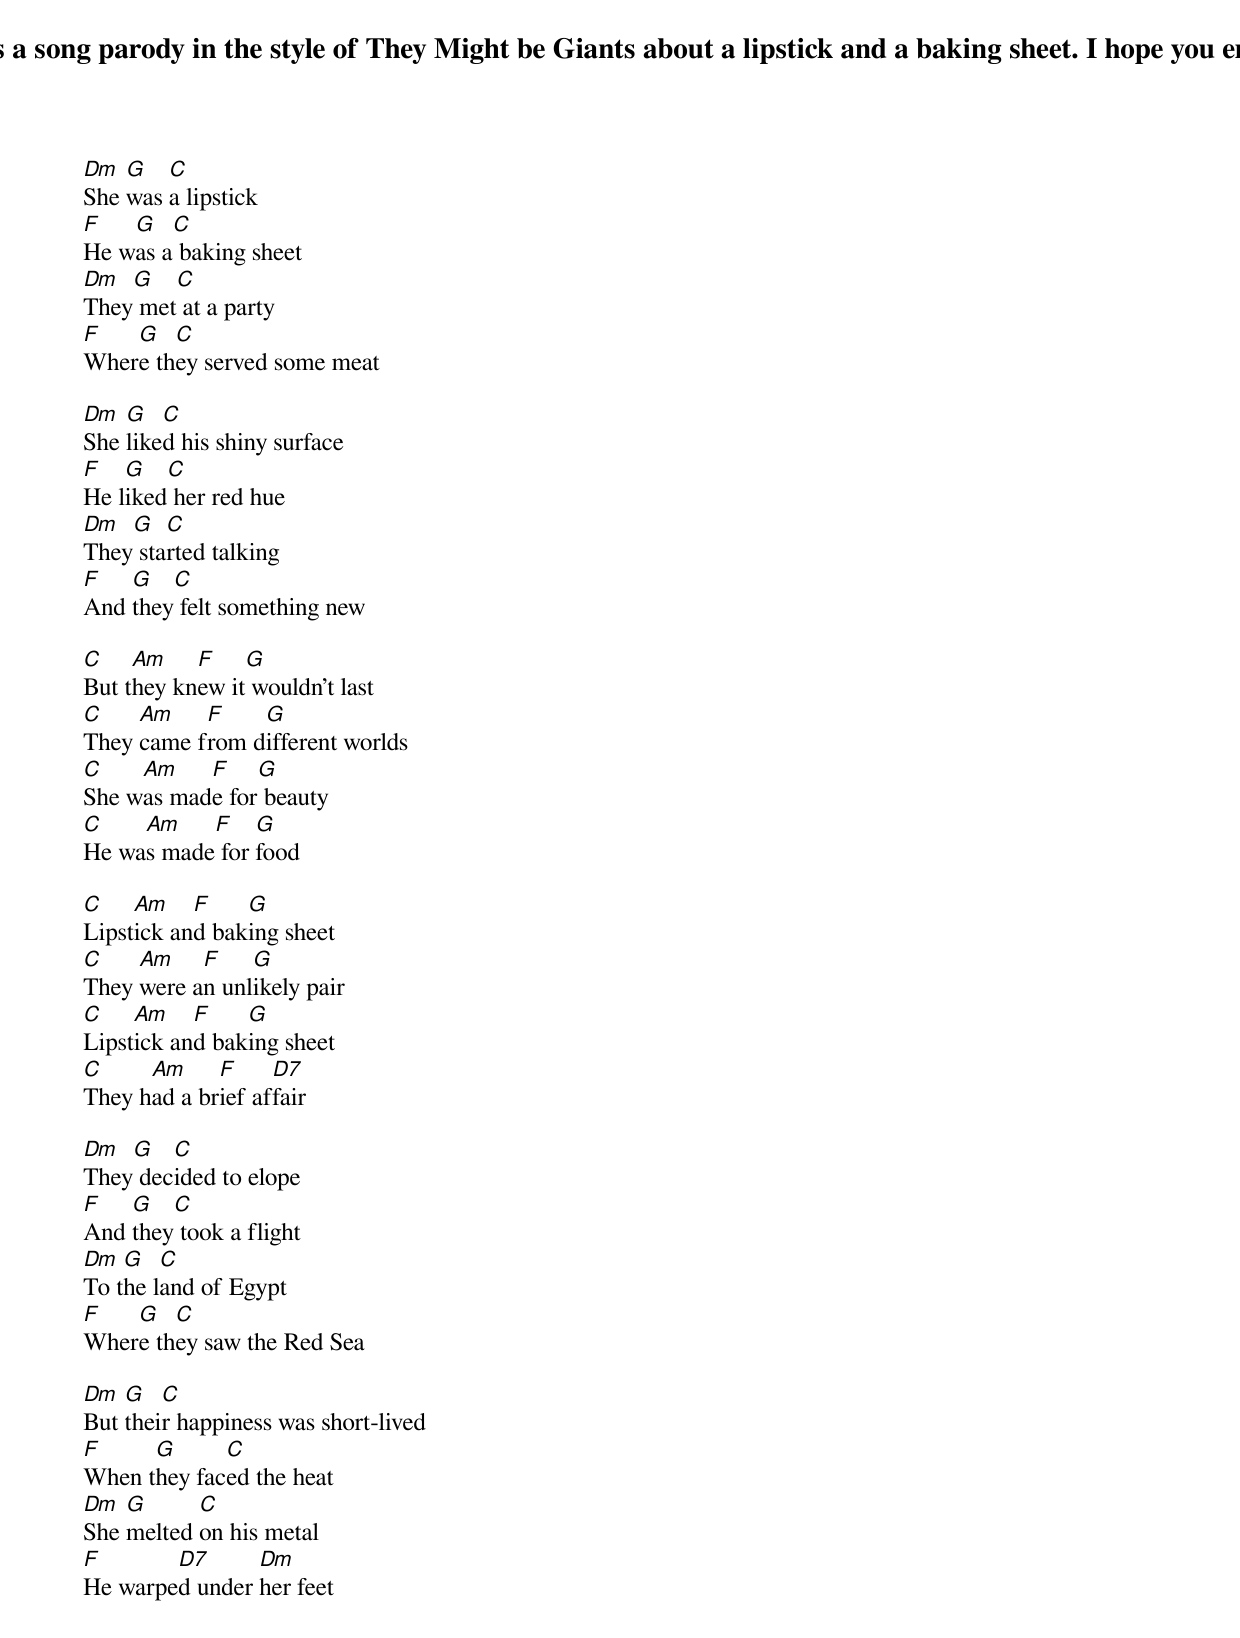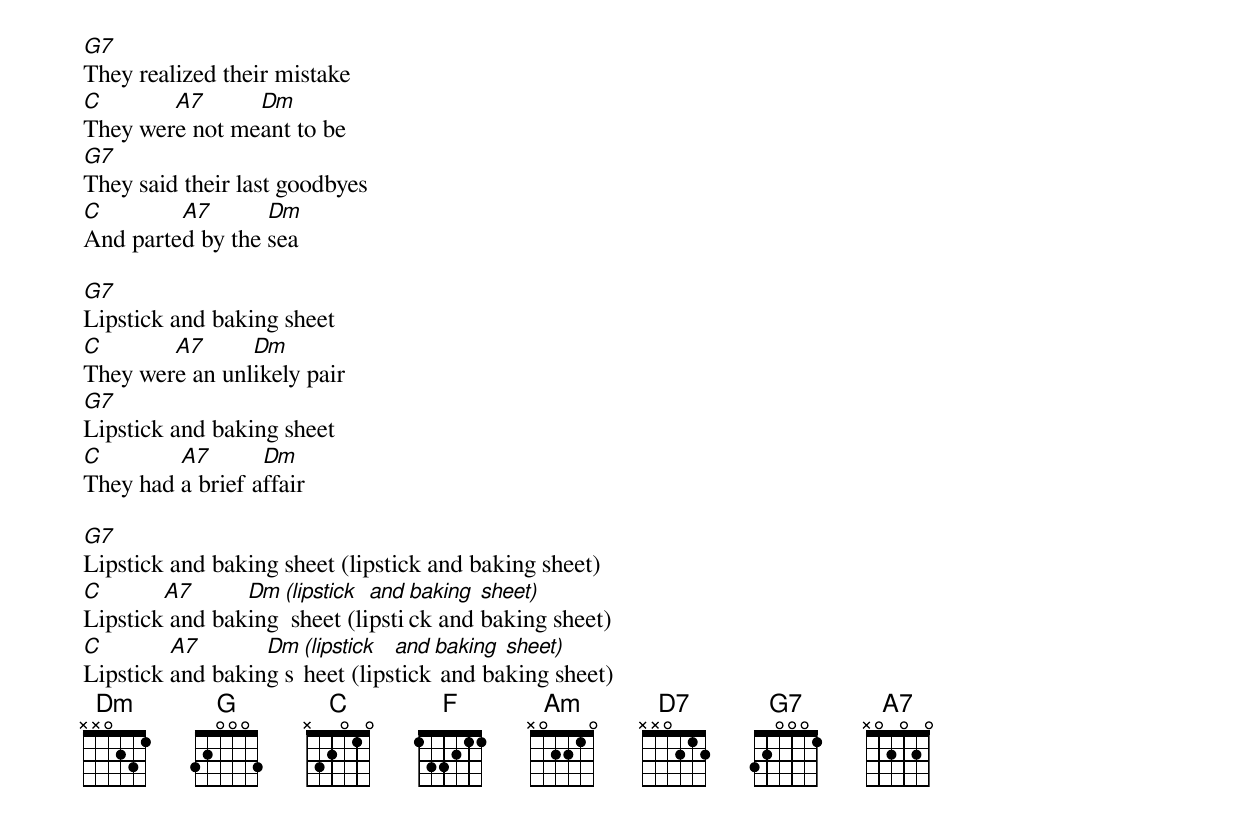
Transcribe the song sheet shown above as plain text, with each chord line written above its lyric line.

Here is a song parody in the style of They Might be Giants about a lipstick and a baking sheet. I hope you enjoy it!

Dm  G   C
She was a lipstick
F   G   C
He was a baking sheet
Dm  G   C
They met at a party
F   G   C
Where they served some meat

Dm  G   C
She liked his shiny surface
F   G   C
He liked her red hue
Dm  G   C
They started talking
F   G   C
And they felt something new

C    Am    F    G
But they knew it wouldn't last
C    Am    F    G
They came from different worlds
C    Am    F    G
She was made for beauty
C    Am    F    G
He was made for food

C    Am    F    G
Lipstick and baking sheet
C    Am    F    G
They were an unlikely pair
C    Am    F    G
Lipstick and baking sheet
C     Am     F     D7
They had a brief affair

Dm  G   C
They decided to elope
F   G   C
And they took a flight
Dm  G   C
To the land of Egypt
F   G   C
Where they saw the Red Sea

Dm  G   C
But their happiness was short-lived
F     G      C
When they faced the heat
Dm  G      C
She melted on his metal
F       D7      Dm
He warped under her feet

G7
They realized their mistake
C       A7      Dm
They were not meant to be
G7
They said their last goodbyes
C        A7       Dm
And parted by the sea

G7
Lipstick and baking sheet
C       A7      Dm
They were an unlikely pair
G7
Lipstick and baking sheet
C        A7       Dm
They had a brief affair

G7
Lipstick and baking sheet (lipstick and baking sheet)
C       A7      Dm (lipstick and baking sheet)
Lipstick and baking sheet (lipstick and baking sheet)
C        A7       Dm (lipstick and baking sheet)
Lipstick and baking sheet (lipstick and baking sheet)
